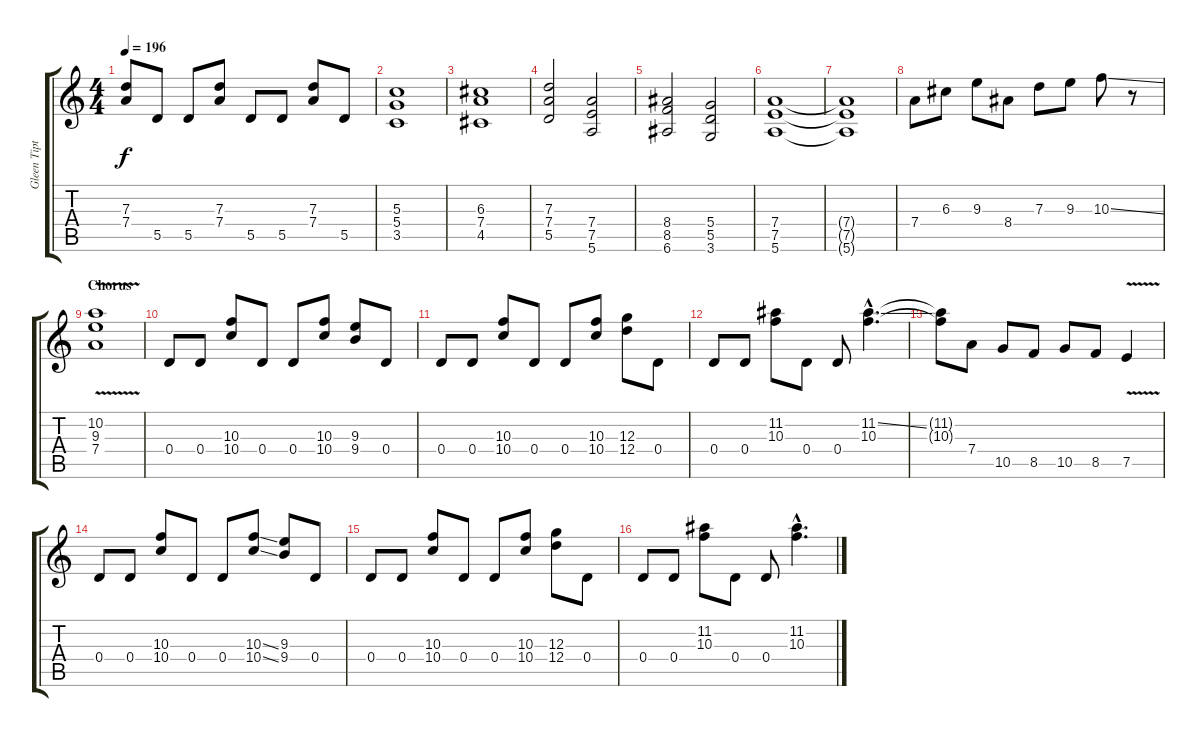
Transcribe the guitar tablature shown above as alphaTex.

\track ("Gleen Tipton" "Gleen Tipt") {instrument overdrivenguitar}
\staff {score tabs}
\tuning (E4 B3 G3 D3 A2 E2) {hide}
\ts (4 4)
\tempo 196
\clef g2
\ks c
(7.3 7.4).8{dy f} 5.5.8 5.5.8 (7.3 7.4).8 5.5.8 5.5.8 (7.3 7.4).8 5.5.8 |
(5.3 5.4 3.5).1 |
(6.3 7.4 4.5).1 |
(7.3 7.4 5.5).2 (7.4 7.5 5.6).2 |
(8.4 8.5 6.6).2 (5.4 5.5 3.6).2 |
(7.4 7.5 5.6).1 |
(7.4{t} 7.5{t} 5.6{t}).1 |
7.4.8 6.3.8 9.3.8 8.4.8 7.3.8 9.3.8 10.3{ss}.8 r.8 |
\section ("" "Chorus")
(10.2{v} 9.3{v} 7.4{v}).1 |
0.4.8 0.4.8 (10.3 10.4).8 0.4.8 0.4.8 (10.3 10.4).8 (9.3 9.4).8 0.4.8 |
0.4.8 0.4.8 (10.3 10.4).8 0.4.8 0.4.8 (10.3 10.4).8 (12.3 12.4).8 0.4.8 |
0.4.8 0.4.8 (11.2 10.3).8 0.4.8 0.4.8 (11.2{ss hac} 10.3{hac}).4{d} |
(11.2{t} 10.3{t}).8 7.4.8 10.5.8 8.5.8 10.5.8 8.5.8 7.5{v}.4 |
0.4.8 0.4.8 (10.3 10.4).8 0.4.8 0.4.8 (10.3{ss} 10.4{ss}).8 (9.3 9.4).8 0.4.8 |
0.4.8 0.4.8 (10.3 10.4).8 0.4.8 0.4.8 (10.3 10.4).8 (12.3 12.4).8 0.4.8 |
0.4.8 0.4.8 (11.2 10.3).8 0.4.8 0.4.8 (11.2{ss hac} 10.3{hac}).4{d}
